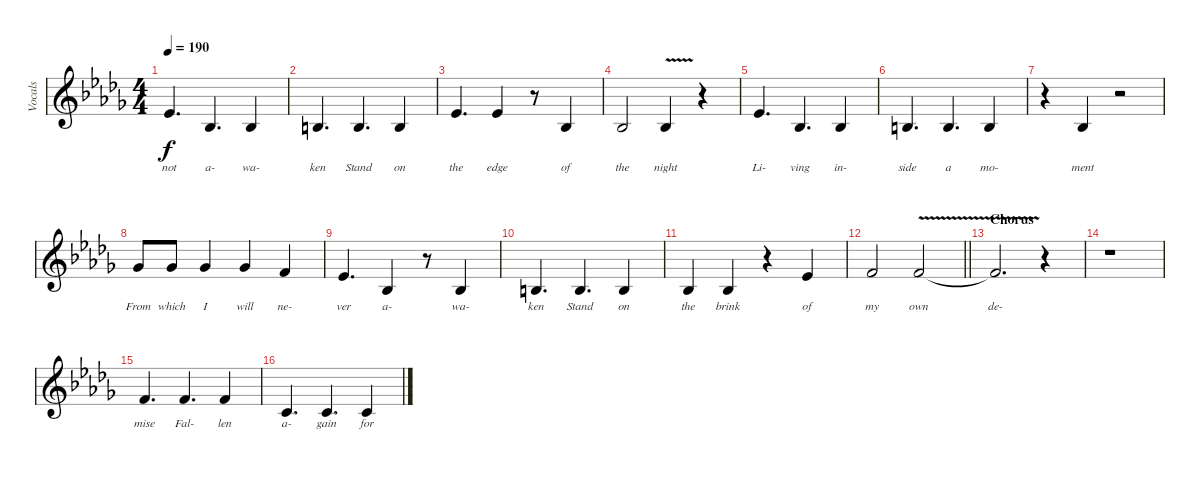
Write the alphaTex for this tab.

\track ("Vocals" "Vocals") {instrument lead6voice}
\staff {score}
\tuning (Eb4 Bb3 Gb3 Db3 Ab2 Db2) {hide}
\ts (4 4)
\tempo 190
\clef g2
\ks db
5.2.4{d lyrics (0 "not") lyrics (1 "") lyrics (2 "") lyrics (3 "") lyrics (4 "") dy f} 4.3.4{d lyrics (0 "a-") lyrics (1 "") lyrics (2 "") lyrics (3 "") lyrics (4 "")} 4.3.4{lyrics (0 "wa-") lyrics (1 "") lyrics (2 "") lyrics (3 "") lyrics (4 "")} |
5.3.4{d lyrics (0 "ken") lyrics (1 "") lyrics (2 "") lyrics (3 "") lyrics (4 "")} 5.3.4{d lyrics (0 "Stand") lyrics (1 "") lyrics (2 "") lyrics (3 "") lyrics (4 "")} 5.3.4{lyrics (0 "on") lyrics (1 "") lyrics (2 "") lyrics (3 "") lyrics (4 "")} |
5.2.4{d lyrics (0 "the") lyrics (1 "") lyrics (2 "") lyrics (3 "") lyrics (4 "")} 5.2.4{lyrics (0 "edge") lyrics (1 "") lyrics (2 "") lyrics (3 "") lyrics (4 "")} r.8 4.3.4{lyrics (0 "of") lyrics (1 "") lyrics (2 "") lyrics (3 "") lyrics (4 "")} |
4.3{be (custom 0 0 25 0 35 2 60 2)}.2{lyrics (0 "the") lyrics (1 "") lyrics (2 "") lyrics (3 "") lyrics (4 "")} 4.3{v}.4{lyrics (0 "night") lyrics (1 "") lyrics (2 "") lyrics (3 "") lyrics (4 "")} r.4 |
5.2.4{d lyrics (0 "Li-") lyrics (1 "") lyrics (2 "") lyrics (3 "") lyrics (4 "")} 4.3.4{d lyrics (0 "ving") lyrics (1 "") lyrics (2 "") lyrics (3 "") lyrics (4 "")} 4.3.4{lyrics (0 "in-") lyrics (1 "") lyrics (2 "") lyrics (3 "") lyrics (4 "")} |
5.3.4{d lyrics (0 "side") lyrics (1 "") lyrics (2 "") lyrics (3 "") lyrics (4 "")} 5.3.4{d lyrics (0 "a") lyrics (1 "") lyrics (2 "") lyrics (3 "") lyrics (4 "")} 5.3{be (custom 0 0 25 0 35 4 60 4)}.4{lyrics (0 "mo-") lyrics (1 "") lyrics (2 "") lyrics (3 "") lyrics (4 "")} |
r.4 4.3.4{lyrics (0 "ment") lyrics (1 "") lyrics (2 "") lyrics (3 "") lyrics (4 "")} r.2 |
3.1.8{lyrics (0 "From") lyrics (1 "") lyrics (2 "") lyrics (3 "") lyrics (4 "")} 3.1.8{lyrics (0 "which") lyrics (1 "") lyrics (2 "") lyrics (3 "") lyrics (4 "")} 3.1.4{lyrics (0 "I") lyrics (1 "") lyrics (2 "") lyrics (3 "") lyrics (4 "")} 3.1.4{lyrics (0 "will") lyrics (1 "") lyrics (2 "") lyrics (3 "") lyrics (4 "")} 2.1.4{lyrics (0 "ne-") lyrics (1 "") lyrics (2 "") lyrics (3 "") lyrics (4 "")} |
4.3{be (custom 0 10 25 10 35 0 60 0)}.4{d lyrics (0 "ver") lyrics (1 "") lyrics (2 "") lyrics (3 "") lyrics (4 "")} 4.3.4{lyrics (0 "a-") lyrics (1 "") lyrics (2 "") lyrics (3 "") lyrics (4 "")} r.8 4.3.4{lyrics (0 "wa-") lyrics (1 "") lyrics (2 "") lyrics (3 "") lyrics (4 "")} |
5.3.4{d lyrics (0 "ken") lyrics (1 "") lyrics (2 "") lyrics (3 "") lyrics (4 "")} 5.3.4{d lyrics (0 "Stand") lyrics (1 "") lyrics (2 "") lyrics (3 "") lyrics (4 "")} 5.3.4{lyrics (0 "on") lyrics (1 "") lyrics (2 "") lyrics (3 "") lyrics (4 "")} |
4.3.4{lyrics (0 "the") lyrics (1 "") lyrics (2 "") lyrics (3 "") lyrics (4 "")} 4.3.4{lyrics (0 "brink") lyrics (1 "") lyrics (2 "") lyrics (3 "") lyrics (4 "")} r.4 5.2.4{lyrics (0 "of") lyrics (1 "") lyrics (2 "") lyrics (3 "") lyrics (4 "")} |
\barLineRight lightlight
2.1{be (custom 0 0 25 0 35 2 60 2)}.2{lyrics (0 "my") lyrics (1 "") lyrics (2 "") lyrics (3 "") lyrics (4 "")} 2.1{v}.2{lyrics (0 "own") lyrics (1 "") lyrics (2 "") lyrics (3 "") lyrics (4 "")} |
\section ("" "Chorus")
2.1{t}.2{d lyrics (0 "de-") lyrics (1 "") lyrics (2 "") lyrics (3 "") lyrics (4 "")} r.4 |
r.1 |
2.1.4{d lyrics (0 "mise") lyrics (1 "") lyrics (2 "") lyrics (3 "") lyrics (4 "")} 2.1.4{d lyrics (0 "Fal-") lyrics (1 "") lyrics (2 "") lyrics (3 "") lyrics (4 "")} 2.1.4{lyrics (0 "len") lyrics (1 "") lyrics (2 "") lyrics (3 "") lyrics (4 "")} |
2.2.4{d lyrics (0 "a-") lyrics (1 "") lyrics (2 "") lyrics (3 "") lyrics (4 "")} 2.2.4{d lyrics (0 "gain") lyrics (1 "") lyrics (2 "") lyrics (3 "") lyrics (4 "")} 2.2.4{lyrics (0 "for") lyrics (1 "") lyrics (2 "") lyrics (3 "") lyrics (4 "")}
